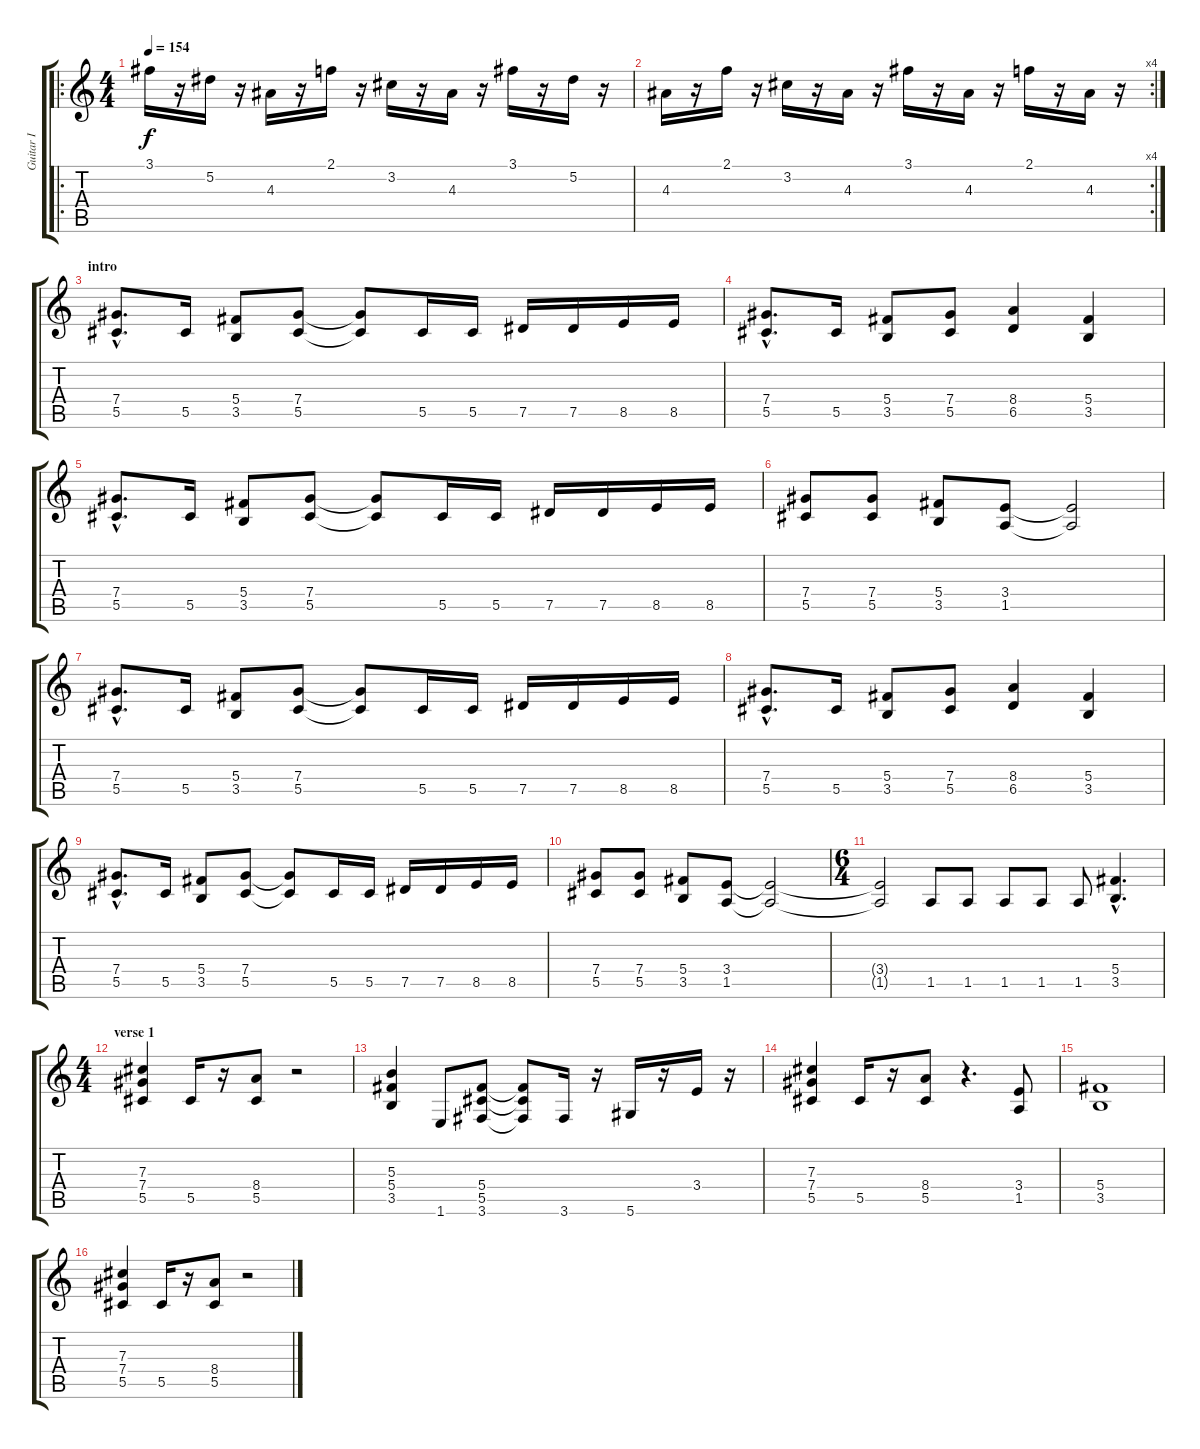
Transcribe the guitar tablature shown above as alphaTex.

\track ("Guitar I" "Guitar I") {instrument distortionguitar}
\staff {score tabs}
\tuning (Eb4 Bb3 Gb3 Db3 Ab2 Eb2) {hide}
\ro
\ts (4 4)
\tempo 154
\clef g2
\ks c
3.1.16{dy f instrument distortionguitar} r.16 5.2.16 r.16 4.3.16 r.16 2.1.16 r.16 3.2.16 r.16 4.3.16 r.16 3.1.16 r.16 5.2.16 r.16 |
\rc 4
4.3.16 r.16 2.1.16 r.16 3.2.16 r.16 4.3.16 r.16 3.1.16 r.16 4.3.16 r.16 2.1.16 r.16 4.3.16 r.16 |
\section ("" "intro")
(7.4{hac} 5.5{hac}).8{d} 5.5.16 (5.4 3.5).8 (7.4 5.5).8 (7.4{t} 5.5{t}).8 5.5.16 5.5.16 7.5.16 7.5.16 8.5.16 8.5.16 |
(7.4{hac} 5.5{hac}).8{d} 5.5.16 (5.4 3.5).8 (7.4 5.5).8 (8.4 6.5).4 (5.4 3.5).4 |
(7.4{hac} 5.5{hac}).8{d} 5.5.16 (5.4 3.5).8 (7.4 5.5).8 (7.4{t} 5.5{t}).8 5.5.16 5.5.16 7.5.16 7.5.16 8.5.16 8.5.16 |
(7.4 5.5).8 (7.4 5.5).8 (5.4 3.5).8 (3.4 1.5).8 (3.4{t} 1.5{t}).2 |
(7.4{hac} 5.5{hac}).8{d} 5.5.16 (5.4 3.5).8 (7.4 5.5).8 (7.4{t} 5.5{t}).8 5.5.16 5.5.16 7.5.16 7.5.16 8.5.16 8.5.16 |
(7.4{hac} 5.5{hac}).8{d} 5.5.16 (5.4 3.5).8 (7.4 5.5).8 (8.4 6.5).4 (5.4 3.5).4 |
(7.4{hac} 5.5{hac}).8{d} 5.5.16 (5.4 3.5).8 (7.4 5.5).8 (7.4{t} 5.5{t}).8 5.5.16 5.5.16 7.5.16 7.5.16 8.5.16 8.5.16 |
(7.4 5.5).8 (7.4 5.5).8 (5.4 3.5).8 (3.4 1.5).8 (3.4{t} 1.5{t}).2 |
\ts (6 4)
(3.4{t} 1.5{t}).2 1.5.8 1.5.8 1.5.8 1.5.8 1.5.8 (5.4{hac} 3.5{hac}).4{d} |
\ts (4 4)
\section ("" "verse 1")
(7.3 7.4 5.5).4 5.5.16 r.16 (8.4 5.5).8 r.2 |
(5.3 5.4 3.5).4 1.6.8 (5.4 5.5 3.6).8 (5.4{t} 5.5{t} 3.6{t}).8 3.6.16 r.16 5.6.16 r.16 3.4.16 r.16 |
(7.3 7.4 5.5).4 5.5.16 r.16 (8.4 5.5).8 r.4{d} (3.4 1.5).8 |
(5.4 3.5).1 |
(7.3 7.4 5.5).4 5.5.16 r.16 (8.4 5.5).8 r.2
